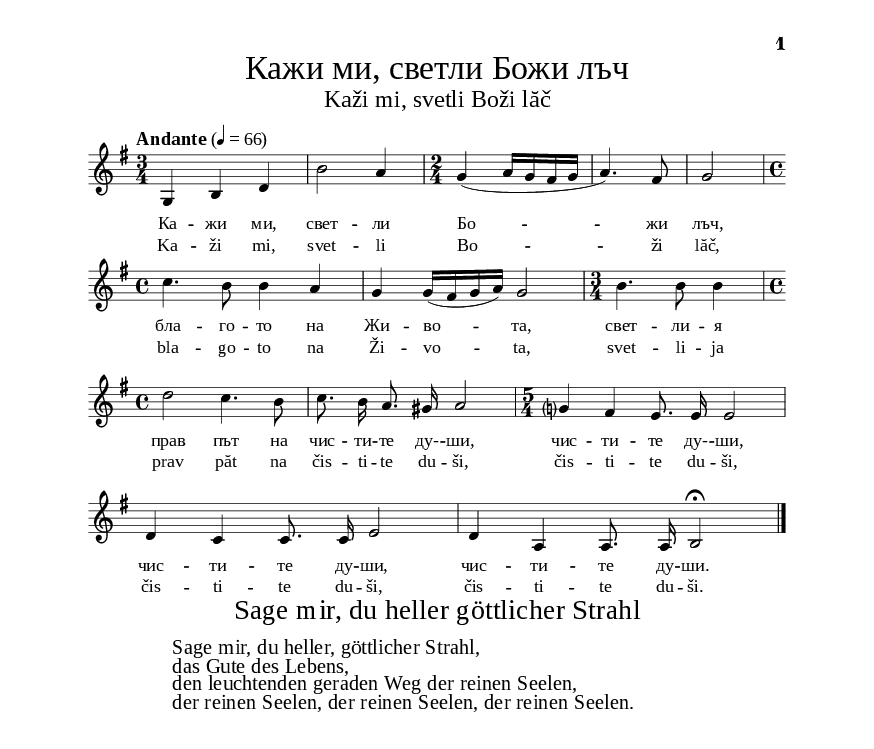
\version "2.24.3"

% include paper part and global functions
\include "include/globals.ily"

\bookpart {
  \label #'ref167_2
  \tocItem \markup "Кажи ми, светли Божи лъч – Kaži mi, svetli Boži lăč "
  \include "include/bookpart-paper.ily"
  \score {
    \include "include/score-layout.ily"

    \new Voice \absolute {
      \clef treble
      \key g \major
      \time 3/4
      \tempoFunc "Andante" 4 "66"
      \autoBeamOff
      g4  b4  d'4 | % 2
      b'2  a'4 | % 3
      \time 2/4  | % 3
      g'4 (  a'16 [  g'16  fis'16  g'16
      ] | % 4
      a'4. )  fis'8 | % 5
      g'2 \break | % 6
      \time 4/4  | % 6
      c''4.  b'8  b'4  a'4 | % 7
      g'4  g'16 ( [  fis'16  g'16  a'16
      ) ]  g'2 | % 8
      \time 3/4  | % 8
      b'4.  b'8  b'4 \break | % 9
      \time 4/4  | % 9
      d''2  c''4.  b'8 |
      c''8.  b'16  a'8.  gis'16
      a'2 | % 11
      \time 5/4  | % 11
      g'?4  fis'4  e'8.  e'16  e'2
      \break | % 12
      d'4  c'4  c'8.  c'16  e'2 | % 13
      d'4  a4  a8.  a16  b2 ^\fermata
      \bar "|."
    }

    \addlyrics {
      Ка -- жи ми, свет -- ли Бо --
      жи лъч, бла -- го -- то
      на Жи -- во --   та, свет --
      ли -- я прав път на чис -- ти --
      те "ду-" -- ши, чис -- ти -- те "ду-" --
      ши, чис -- ти -- те ду -- ши, чис --
      ти -- те ду -- ши.}
       \addlyrics {
      Ka -- ži mi, svet -- li Bo --
      ži lăč, bla -- go -- to
      na Ži -- vo --   ta, svet --
      li -- ja prav păt na čis -- ti --
      te du -- ši, čis -- ti -- te du --
      ši, čis -- ti -- te du -- ši, čis --
      ti -- te du -- ši.}

        \header {
          title = \titleFunc "Кажи ми, светли Божи лъч" "Kaži mi, svetli Boži lăč"
        }

        \midi{}

      } % score

      % include foreign translation(s) of the song
      \version "2.24.3"

\markup \fill-line { \fontsize #deTitleFontSize "Sage mir, du heller göttlicher Strahl" }
\markup \null
\markup \null
\markup \fontsize #deCoupletFontSize {
  \hspace #10
  \override #`(baseline-skip . ,deCoupletBaselineSkip)
  \column {
    \line { " " Sage mir, du heller, göttlicher Strahl, }
    \line { " " das Gute des Lebens, }
    \line { " " den leuchtenden geraden Weg der reinen Seelen,}
    \line { " " der reinen Seelen,  der reinen Seelen,  der reinen Seelen.}
  }
}


    } % bookpart

    % Più mosso
    %
